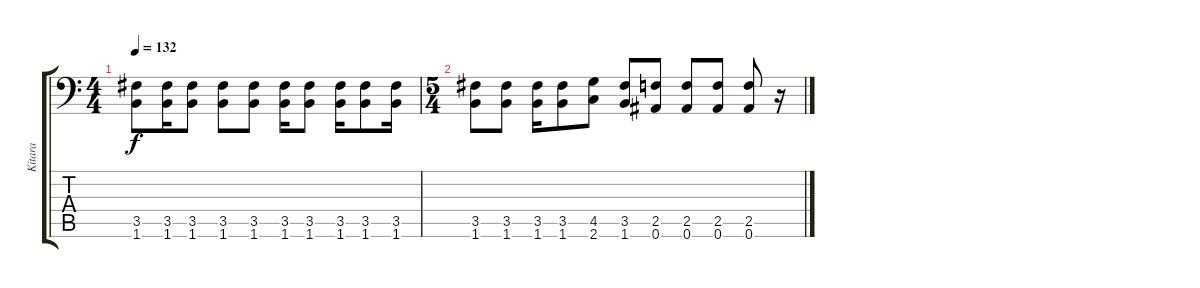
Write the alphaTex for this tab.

\track ("Kitara" "Kitara") {instrument distortionguitar}
\staff {score tabs}
\tuning (Bb3 F3 Db3 Ab2 Eb2 Bb1) {hide}
\ts (4 4)
\tempo 132
\clef f4
\ks c
(3.5 1.6).8{dy f} (3.5 1.6).16 (3.5 1.6).8 (3.5 1.6).8 (3.5 1.6).8 (3.5 1.6).16 (3.5 1.6).8 (3.5 1.6).16 (3.5 1.6).8 (3.5 1.6).16 |
\ts (5 4)
(3.5 1.6).8 (3.5 1.6).8 (3.5 1.6).16 (3.5 1.6).8 (4.5 2.6).8 (3.5 1.6).8 (2.5 0.6).8 (2.5 0.6).8 (2.5 0.6).8 (2.5 0.6).8 r.16
